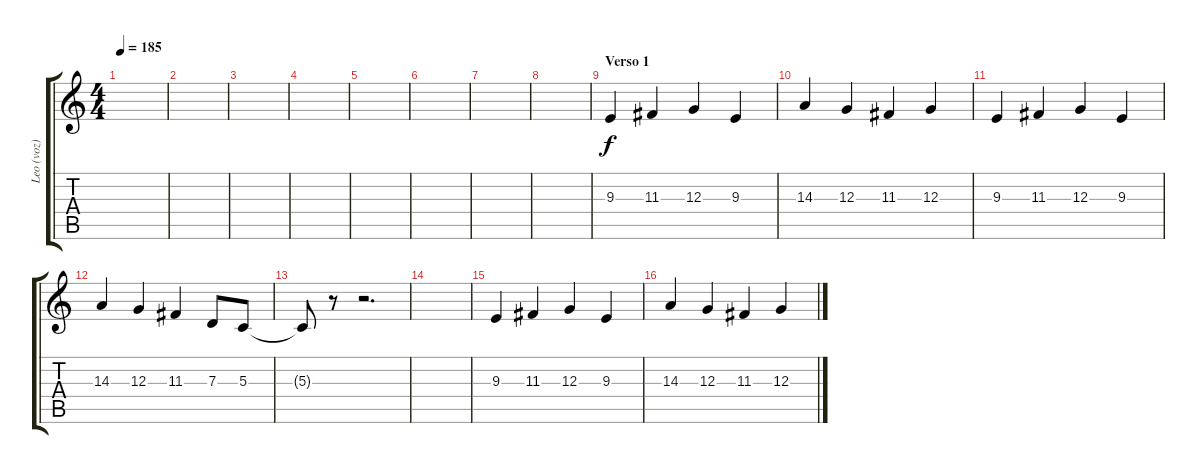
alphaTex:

\track ("Leo (voz)" "Leo (voz)") {instrument altosax}
\staff {score tabs}
\tuning (E4 B3 G3 D3 A2 E2) {hide}
\ts (4 4)
\tempo 185
\clef g2
\ks c
|
|
|
|
|
|
|
|
\section ("" "Verso 1")
9.3.4 11.3.4 12.3.4 9.3.4 |
14.3.4 12.3.4 11.3.4 12.3.4 |
9.3.4 11.3.4 12.3.4 9.3.4 |
14.3.4 12.3.4 11.3.4 7.3.8 5.3.8 |
5.3{t}.8 r.8 r.2{d} |
|
9.3.4 11.3.4 12.3.4 9.3.4 |
14.3.4 12.3.4 11.3.4 12.3.4
